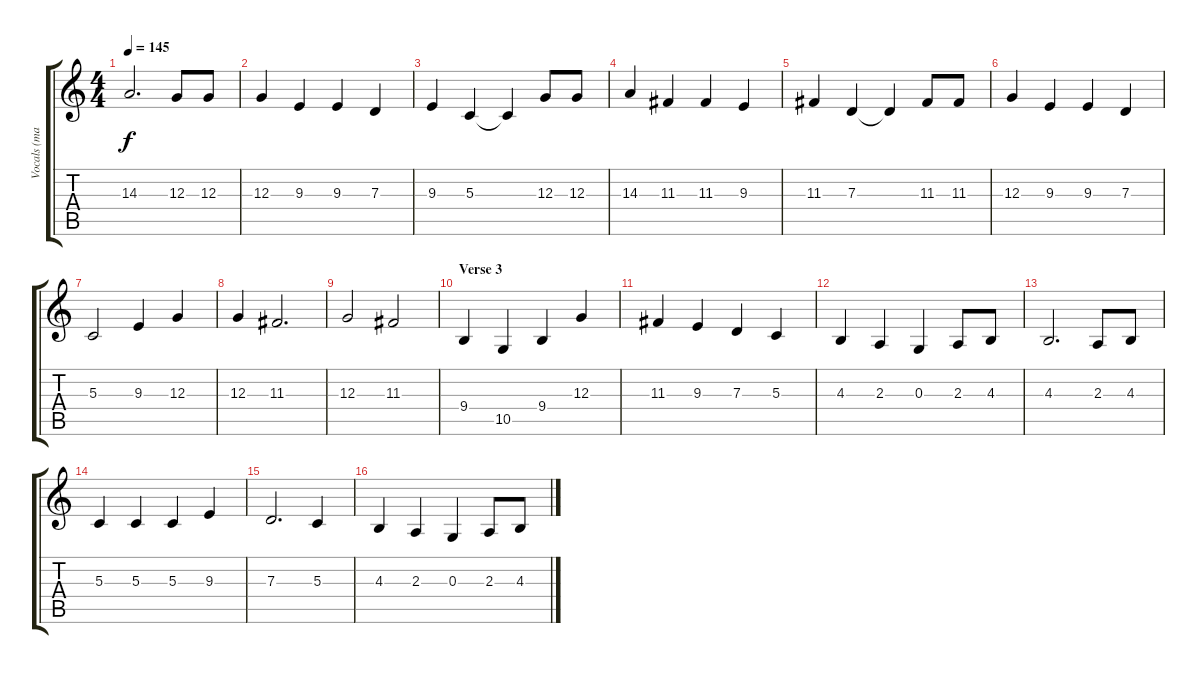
\track ("Vocals (may)" "Vocals (ma") {instrument choiraahs}
\staff {score tabs}
\tuning (E4 B3 G3 D3 A2 E2) {hide}
\ts (4 4)
\tempo 145
\clef g2
\ks c
14.3{t}.2{d dy f} 12.3.8 12.3.8 |
12.3.4 9.3.4 9.3.4 7.3.4 |
9.3.4 5.3.4 5.3{t}.4 12.3.8 12.3.8 |
14.3.4 11.3.4 11.3.4 9.3.4 |
11.3.4 7.3.4 7.3{t}.4 11.3.8 11.3.8 |
12.3.4 9.3.4 9.3.4 7.3.4 |
5.3.2 9.3.4 12.3.4 |
12.3.4 11.3.2{d} |
12.3.2 11.3.2 |
\section ("" "Verse 3")
9.4.4 10.5.4 9.4.4 12.3.4 |
11.3.4 9.3.4 7.3.4 5.3.4 |
4.3.4 2.3.4 0.3.4 2.3.8 4.3.8 |
4.3.2{d} 2.3.8 4.3.8 |
5.3.4 5.3.4 5.3.4 9.3.4 |
7.3.2{d} 5.3.4 |
4.3.4 2.3.4 0.3.4 2.3.8 4.3.8
